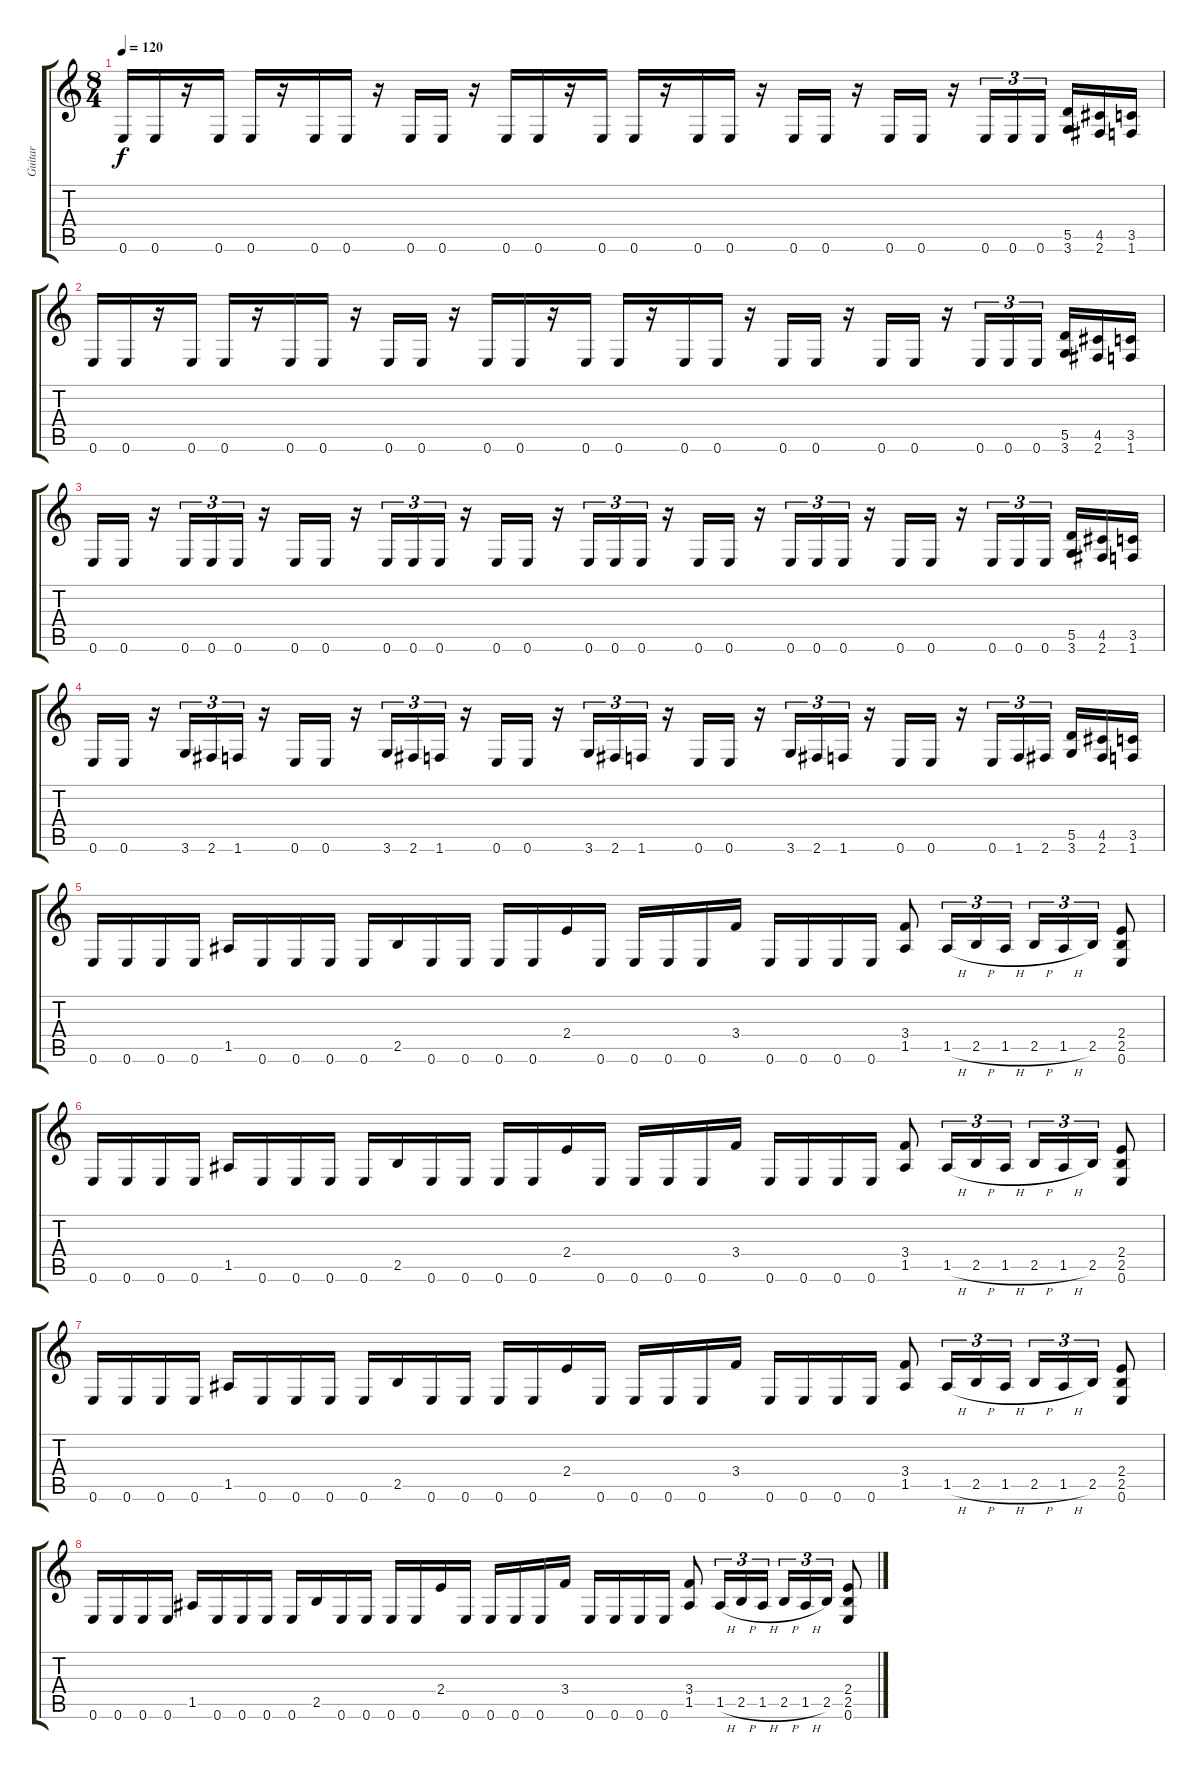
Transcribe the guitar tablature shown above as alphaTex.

\track ("Guitar" "Guitar") {instrument distortionguitar}
\staff {score tabs}
\tuning (E4 B3 G3 D3 A2 E2) {hide}
\ts (8 4)
\tempo 120
\clef g2
\ks c
0.6.16{dy f instrument distortionguitar} 0.6.16 r.16 0.6.16 0.6.16 r.16 0.6.16 0.6.16 r.16 0.6.16 0.6.16 r.16 0.6.16 0.6.16 r.16 0.6.16 0.6.16 r.16 0.6.16 0.6.16 r.16 0.6.16 0.6.16 r.16 0.6.16 0.6.16 r.16 0.6.16{tu (3 2)} 0.6.16{tu (3 2)} 0.6.16{tu (3 2)} (5.5 3.6).16 (4.5 2.6).16 (3.5 1.6).16 |
0.6.16 0.6.16 r.16 0.6.16 0.6.16 r.16 0.6.16 0.6.16 r.16 0.6.16 0.6.16 r.16 0.6.16 0.6.16 r.16 0.6.16 0.6.16 r.16 0.6.16 0.6.16 r.16 0.6.16 0.6.16 r.16 0.6.16 0.6.16 r.16 0.6.16{tu (3 2)} 0.6.16{tu (3 2)} 0.6.16{tu (3 2)} (5.5 3.6).16 (4.5 2.6).16 (3.5 1.6).16 |
0.6.16 0.6.16 r.16 0.6.16{tu (3 2)} 0.6.16{tu (3 2)} 0.6.16{tu (3 2)} r.16 0.6.16 0.6.16 r.16 0.6.16{tu (3 2)} 0.6.16{tu (3 2)} 0.6.16{tu (3 2)} r.16 0.6.16 0.6.16 r.16 0.6.16{tu (3 2)} 0.6.16{tu (3 2)} 0.6.16{tu (3 2)} r.16 0.6.16 0.6.16 r.16 0.6.16{tu (3 2)} 0.6.16{tu (3 2)} 0.6.16{tu (3 2)} r.16 0.6.16 0.6.16 r.16 0.6.16{tu (3 2)} 0.6.16{tu (3 2)} 0.6.16{tu (3 2)} (5.5 3.6).16 (4.5 2.6).16 (3.5 1.6).16 |
0.6.16 0.6.16 r.16 3.6.16{tu (3 2)} 2.6.16{tu (3 2)} 1.6.16{tu (3 2)} r.16 0.6.16 0.6.16 r.16 3.6.16{tu (3 2)} 2.6.16{tu (3 2)} 1.6.16{tu (3 2)} r.16 0.6.16 0.6.16 r.16 3.6.16{tu (3 2)} 2.6.16{tu (3 2)} 1.6.16{tu (3 2)} r.16 0.6.16 0.6.16 r.16 3.6.16{tu (3 2)} 2.6.16{tu (3 2)} 1.6.16{tu (3 2)} r.16 0.6.16 0.6.16 r.16 0.6.16{tu (3 2)} 1.6.16{tu (3 2)} 2.6.16{tu (3 2)} (5.5 3.6).16 (4.5 2.6).16 (3.5 1.6).16 |
0.6.16 0.6.16 0.6.16 0.6.16 1.5.16 0.6.16 0.6.16 0.6.16 0.6.16 2.5.16 0.6.16 0.6.16 0.6.16 0.6.16 2.4.16 0.6.16 0.6.16 0.6.16 0.6.16 3.4.16 0.6.16 0.6.16 0.6.16 0.6.16 (3.4 1.5).8 1.5{h}.16{tu (3 2)} 2.5{h}.16{tu (3 2)} 1.5{h}.16{tu (3 2)} 2.5{h}.16{tu (3 2)} 1.5{h}.16{tu (3 2)} 2.5.16{tu (3 2)} (2.4 2.5 0.6).8 |
0.6.16 0.6.16 0.6.16 0.6.16 1.5.16 0.6.16 0.6.16 0.6.16 0.6.16 2.5.16 0.6.16 0.6.16 0.6.16 0.6.16 2.4.16 0.6.16 0.6.16 0.6.16 0.6.16 3.4.16 0.6.16 0.6.16 0.6.16 0.6.16 (3.4 1.5).8 1.5{h}.16{tu (3 2)} 2.5{h}.16{tu (3 2)} 1.5{h}.16{tu (3 2)} 2.5{h}.16{tu (3 2)} 1.5{h}.16{tu (3 2)} 2.5.16{tu (3 2)} (2.4 2.5 0.6).8 |
0.6.16 0.6.16 0.6.16 0.6.16 1.5.16 0.6.16 0.6.16 0.6.16 0.6.16 2.5.16 0.6.16 0.6.16 0.6.16 0.6.16 2.4.16 0.6.16 0.6.16 0.6.16 0.6.16 3.4.16 0.6.16 0.6.16 0.6.16 0.6.16 (3.4 1.5).8 1.5{h}.16{tu (3 2)} 2.5{h}.16{tu (3 2)} 1.5{h}.16{tu (3 2)} 2.5{h}.16{tu (3 2)} 1.5{h}.16{tu (3 2)} 2.5.16{tu (3 2)} (2.4 2.5 0.6).8 |
0.6.16 0.6.16 0.6.16 0.6.16 1.5.16 0.6.16 0.6.16 0.6.16 0.6.16 2.5.16 0.6.16 0.6.16 0.6.16 0.6.16 2.4.16 0.6.16 0.6.16 0.6.16 0.6.16 3.4.16 0.6.16 0.6.16 0.6.16 0.6.16 (3.4 1.5).8 1.5{h}.16{tu (3 2)} 2.5{h}.16{tu (3 2)} 1.5{h}.16{tu (3 2)} 2.5{h}.16{tu (3 2)} 1.5{h}.16{tu (3 2)} 2.5.16{tu (3 2)} (2.4 2.5 0.6).8
